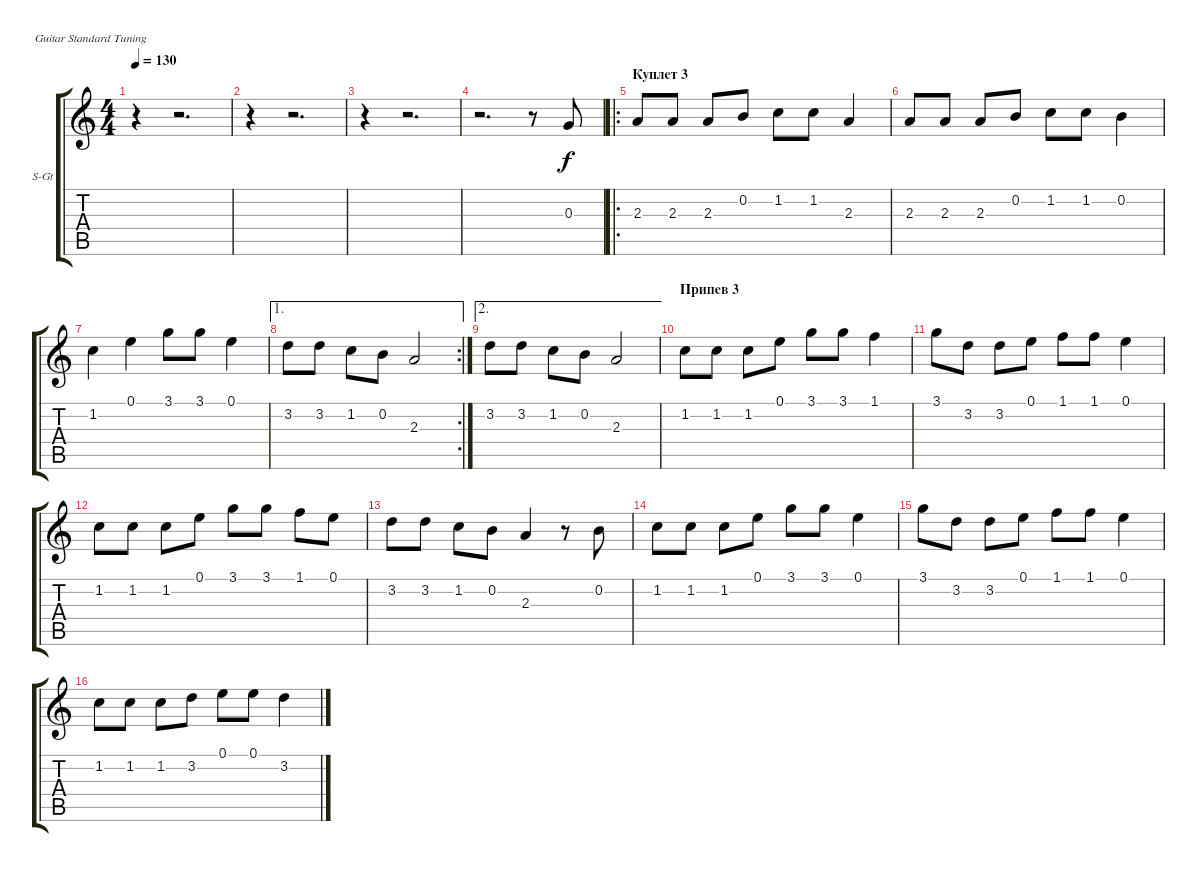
\bracketExtendMode groupsimilarinstruments
\firstSystemTrackNameOrientation horizontal
\otherSystemsTrackNameOrientation horizontal
\track ("Voice" "S-Gt") {instrument flute}
\staff {score tabs}
\tuning (E4 B3 G3 D3 A2 E2)
\displaytranspose 12
\ts (4 4)
\tempo 130
\clef g2
\ks c
r.4{dy f} r.2{d} |
r.4 r.2{d} |
r.4 r.2{d} |
r.2{d} r.8 0.3.8 |
\ro
\section ("" "Куплет 3")
2.3.8 2.3.8 2.3.8 0.2.8 1.2.8 1.2.8 2.3.4 |
2.3.8 2.3.8 2.3.8 0.2.8 1.2.8 1.2.8 0.2.4 |
1.2.4 0.1.4 3.1.8 3.1.8 0.1.4 |
\ae 1
\rc 2
3.2.8 3.2.8 1.2.8 0.2.8 2.3.2 |
\ae 2
3.2.8 3.2.8 1.2.8 0.2.8 2.3.2 |
\section ("" "Припев 3")
1.2.8 1.2.8 1.2.8 0.1.8 3.1.8 3.1.8 1.1.4 |
3.1.8 3.2.8 3.2.8 0.1.8 1.1.8 1.1.8 0.1.4 |
1.2.8 1.2.8 1.2.8 0.1.8 3.1.8 3.1.8 1.1.8 0.1.8 |
3.2.8 3.2.8 1.2.8 0.2.8 2.3.4 r.8 0.2.8 |
1.2.8 1.2.8 1.2.8 0.1.8 3.1.8 3.1.8 0.1.4 |
3.1.8 3.2.8 3.2.8 0.1.8 1.1.8 1.1.8 0.1.4 |
1.2.8 1.2.8 1.2.8 3.2.8 0.1.8 0.1.8 3.2.4
